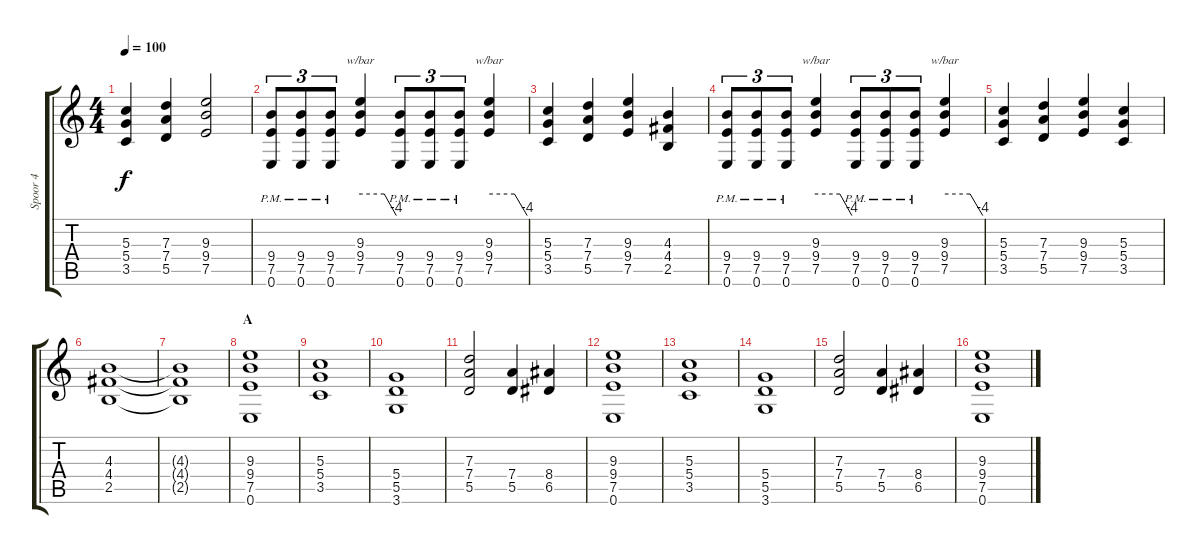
\track ("Spoor 4" "Spoor 4") {instrument overdrivenguitar}
\staff {score tabs}
\tuning (E4 B3 G3 D3 A2 E2) {hide}
\ts (4 4)
\tempo 100
\clef g2
\ks c
(5.3 5.4 3.5).4{dy f} (7.3 7.4 5.5).4 (9.3 9.4 7.5).2 |
(9.4{pm} 7.5{pm} 0.6{pm}).8{tu (3 2)} (9.4{pm} 7.5{pm} 0.6{pm}).8{tu (3 2)} (9.4{pm} 7.5{pm} 0.6{pm}).8{tu (3 2)} (9.3 9.4 7.5).4{tbe (custom default 0 0 40 0 60 -16)} (9.4{pm} 7.5{pm} 0.6{pm}).8{tu (3 2)} (9.4{pm} 7.5{pm} 0.6{pm}).8{tu (3 2)} (9.4{pm} 7.5{pm} 0.6{pm}).8{tu (3 2)} (9.3 9.4 7.5).4{tbe (custom default 0 0 40 0 60 -16)} |
(5.3 5.4 3.5).4 (7.3 7.4 5.5).4 (9.3 9.4 7.5).4 (4.3 4.4 2.5).4 |
(9.4{pm} 7.5{pm} 0.6{pm}).8{tu (3 2)} (9.4{pm} 7.5{pm} 0.6{pm}).8{tu (3 2)} (9.4{pm} 7.5{pm} 0.6{pm}).8{tu (3 2)} (9.3 9.4 7.5).4{tbe (custom default 0 0 40 0 60 -16)} (9.4{pm} 7.5{pm} 0.6{pm}).8{tu (3 2)} (9.4{pm} 7.5{pm} 0.6{pm}).8{tu (3 2)} (9.4{pm} 7.5{pm} 0.6{pm}).8{tu (3 2)} (9.3 9.4 7.5).4{tbe (custom default 0 0 40 0 60 -16)} |
(5.3 5.4 3.5).4 (7.3 7.4 5.5).4 (9.3 9.4 7.5).4 (5.3 5.4 3.5).4 |
(4.3 4.4 2.5).1 |
(4.3{t} 4.4{t} 2.5{t}).1 |
\section ("" "A")
(9.3 9.4 7.5 0.6).1 |
(5.3 5.4 3.5).1 |
(5.4 5.5 3.6).1 |
(7.3 7.4 5.5).2 (7.4 5.5).4 (8.4 6.5).4 |
(9.3 9.4 7.5 0.6).1 |
(5.3 5.4 3.5).1 |
(5.4 5.5 3.6).1 |
(7.3 7.4 5.5).2 (7.4 5.5).4 (8.4 6.5).4 |
(9.3 9.4 7.5 0.6).1
